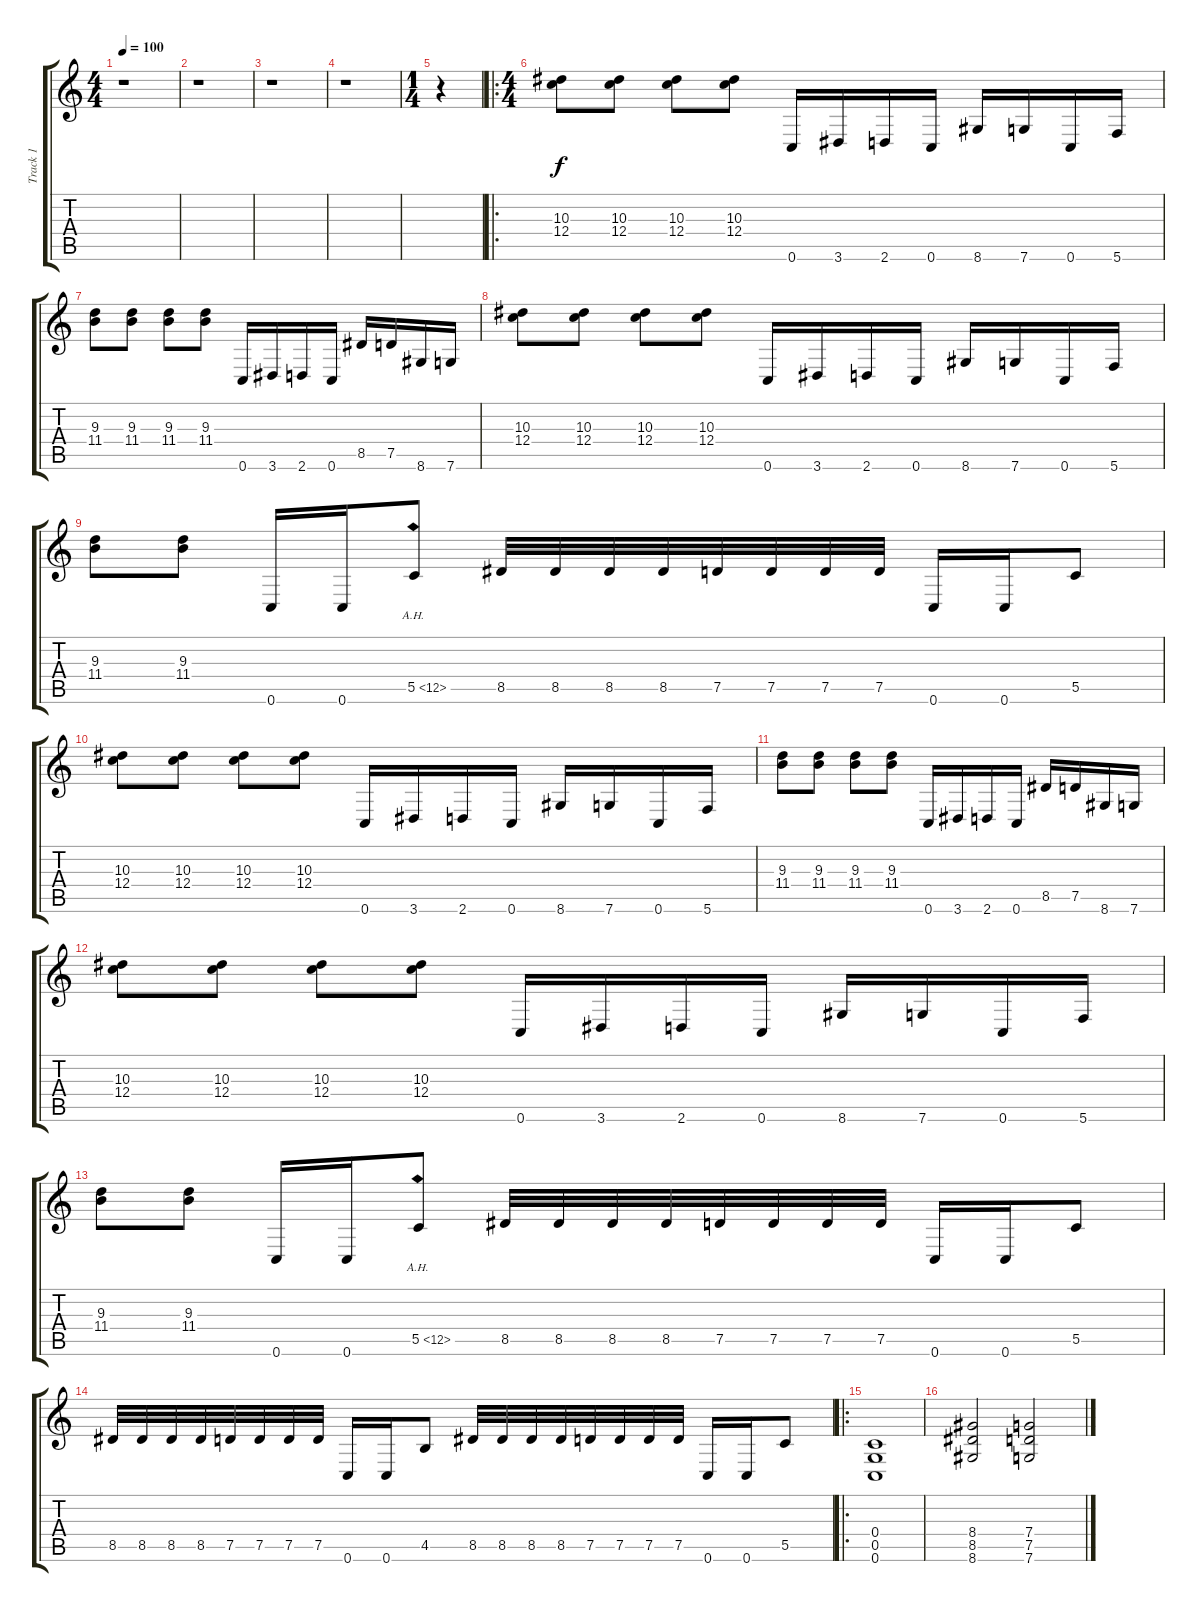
\track ("Track 1" "Track 1") {instrument distortionguitar}
\staff {score tabs}
\tuning (D4 A3 F3 C3 G2 C2) {hide}
\ts (4 4)
\tempo 100
\clef g2
\ks c
r.1{dy f instrument distortionguitar} |
r.1 |
r.1 |
r.1 |
\ts (1 4)
r.4 |
\ro
\ts (4 4)
(10.3 12.4).8 (10.3 12.4).8 (10.3 12.4).8 (10.3 12.4).8 0.6.16 3.6.16 2.6.16 0.6.16 8.6.16 7.6.16 0.6.16 5.6.16 |
(9.3 11.4).8 (9.3 11.4).8 (9.3 11.4).8 (9.3 11.4).8 0.6.16 3.6.16 2.6.16 0.6.16 8.5.16 7.5.16 8.6.16 7.6.16 |
(10.3 12.4).8 (10.3 12.4).8 (10.3 12.4).8 (10.3 12.4).8 0.6.16 3.6.16 2.6.16 0.6.16 8.6.16 7.6.16 0.6.16 5.6.16 |
(9.3 11.4).8 (9.3 11.4).8 0.6.16 0.6.16 5.5{ah 7}.8 8.5.32 8.5.32 8.5.32 8.5.32 7.5.32 7.5.32 7.5.32 7.5.32 0.6.16 0.6.16 5.5.8 |
(10.3 12.4).8 (10.3 12.4).8 (10.3 12.4).8 (10.3 12.4).8 0.6.16 3.6.16 2.6.16 0.6.16 8.6.16 7.6.16 0.6.16 5.6.16 |
(9.3 11.4).8 (9.3 11.4).8 (9.3 11.4).8 (9.3 11.4).8 0.6.16 3.6.16 2.6.16 0.6.16 8.5.16 7.5.16 8.6.16 7.6.16 |
(10.3 12.4).8 (10.3 12.4).8 (10.3 12.4).8 (10.3 12.4).8 0.6.16 3.6.16 2.6.16 0.6.16 8.6.16 7.6.16 0.6.16 5.6.16 |
(9.3 11.4).8 (9.3 11.4).8 0.6.16 0.6.16 5.5{ah 7}.8 8.5.32 8.5.32 8.5.32 8.5.32 7.5.32 7.5.32 7.5.32 7.5.32 0.6.16 0.6.16 5.5.8 |
8.5.32 8.5.32 8.5.32 8.5.32 7.5.32 7.5.32 7.5.32 7.5.32 0.6.16 0.6.16 4.5.8 8.5.32 8.5.32 8.5.32 8.5.32 7.5.32 7.5.32 7.5.32 7.5.32 0.6.16 0.6.16 5.5.8 |
\ro
(0.4 0.5 0.6).1 |
(8.4 8.5 8.6).2 (7.4 7.5 7.6).2
